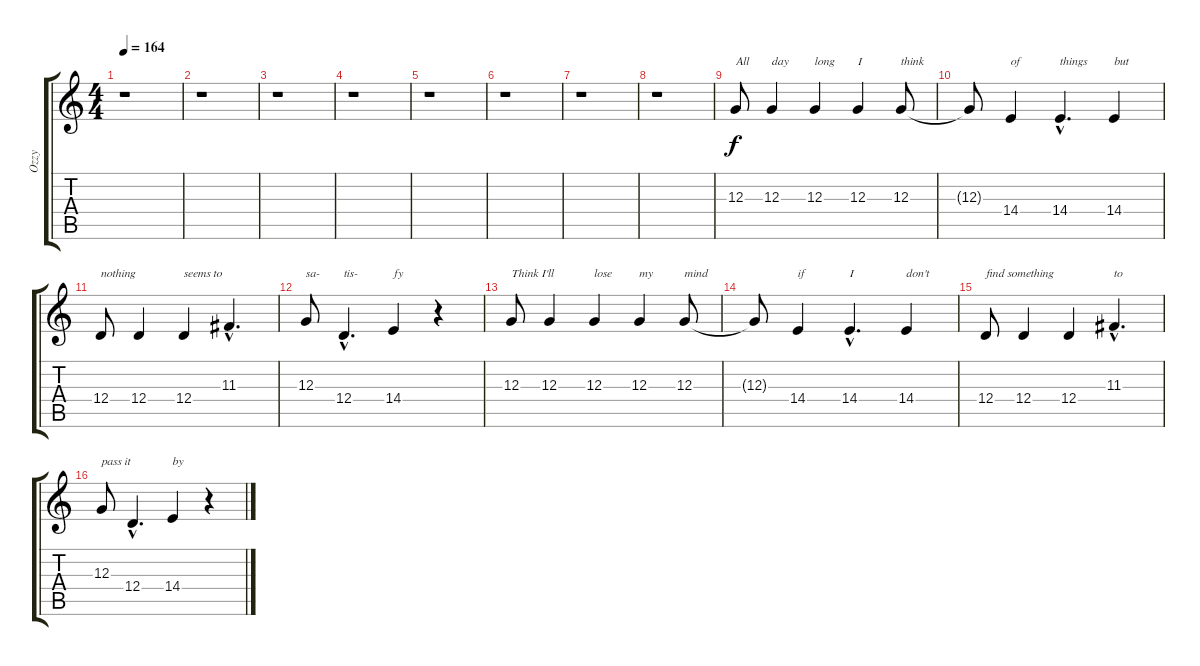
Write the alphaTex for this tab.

\track ("Ozzy" "Ozzy") {instrument lead6voice}
\staff {score tabs}
\tuning (E4 B3 G3 D3 A2 E2) {hide}
\ts (4 4)
\tempo 164
\clef g2
\ks c
r.1{dy f} |
r.1 |
r.1 |
r.1 |
r.1 |
r.1 |
r.1 |
r.1 |
12.3.8{txt "All"} 12.3.4{txt "day"} 12.3.4{txt "long"} 12.3.4{txt "I"} 12.3.8{txt "think"} |
12.3{t}.8 14.4.4{txt "of"} 14.4{hac}.4{d txt "things"} 14.4.4{txt "but"} |
12.4.8{txt "nothing"} 12.4.4 12.4.4{txt "seems to"} 11.3{hac}.4{d} |
12.3.8{txt "sa-"} 12.4{hac}.4{d txt "tis-"} 14.4.4{txt "fy"} r.4 |
12.3.8{txt "Think I'll"} 12.3.4 12.3.4{txt "lose"} 12.3.4{txt "my"} 12.3.8{txt "mind"} |
12.3{t}.8 14.4.4{txt "if"} 14.4{hac}.4{d txt "I"} 14.4.4{txt "don't"} |
12.4.8{txt "find something"} 12.4.4 12.4.4 11.3{hac}.4{d txt "to"} |
12.3.8{txt "pass it"} 12.4{hac}.4{d} 14.4.4{txt "by"} r.4
